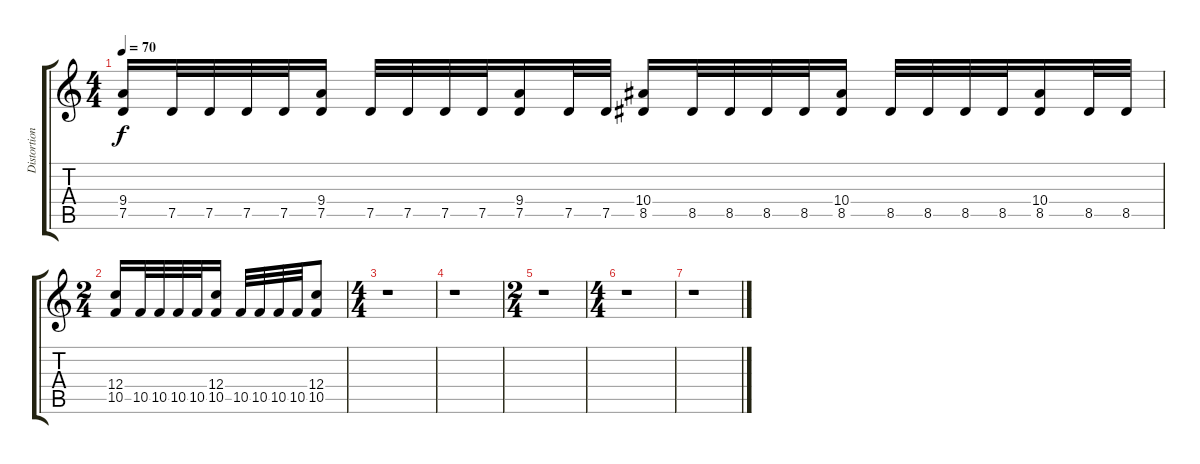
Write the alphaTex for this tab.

\track ("Distortion 1" "Distortion") {instrument distortionguitar}
\staff {score tabs}
\tuning (D4 A3 F3 C3 G2 C2) {hide}
\ts (4 4)
\tempo 70
\clef g2
\ks c
(9.4 7.5).16{dy f} 7.5.32 7.5.32 7.5.32 7.5.32 (9.4 7.5).16 7.5.32 7.5.32 7.5.32 7.5.32 (9.4 7.5).16 7.5.32 7.5.32 (10.4 8.5).16 8.5.32 8.5.32 8.5.32 8.5.32 (10.4 8.5).16 8.5.32 8.5.32 8.5.32 8.5.32 (10.4 8.5).16 8.5.32 8.5.32 |
\ts (2 4)
(12.4 10.5).16 10.5.32 10.5.32 10.5.32 10.5.32 (12.4 10.5).16 10.5.32 10.5.32 10.5.32 10.5.32 (12.4 10.5).8 |
\ts (4 4)
r.1 |
r.1 |
\ts (2 4)
r.1 |
\ts (4 4)
r.1 |
r.1
